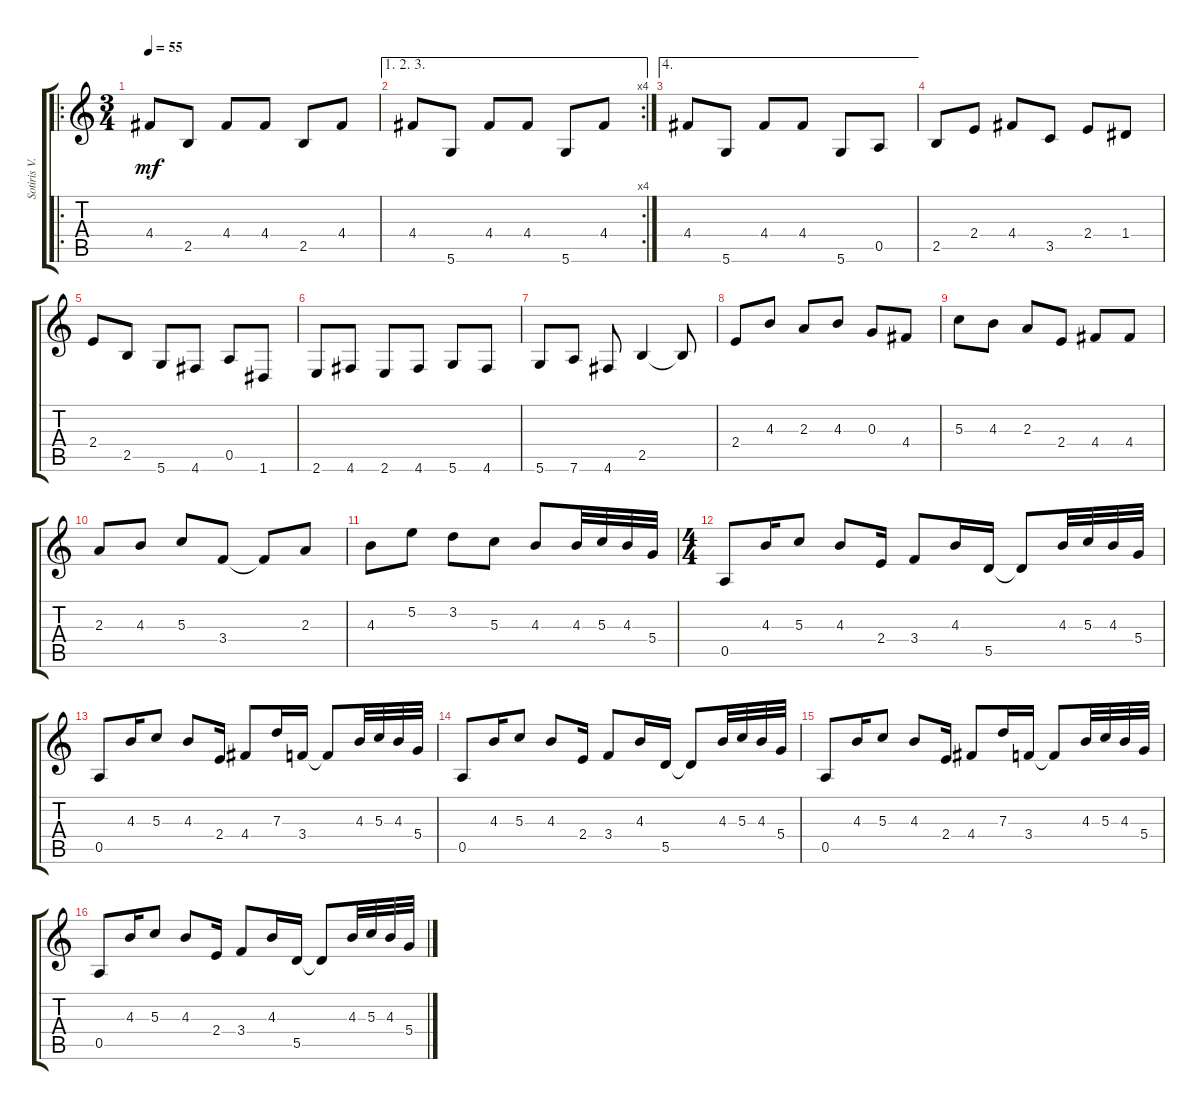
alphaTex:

\track ("Sotiris V." "Sotiris V.") {instrument distortionguitar}
\staff {score tabs}
\tuning (E4 B3 G3 D3 A2 D2) {hide}
\ro
\ts (3 4)
\tempo 55
\clef g2
\ks c
4.4.8{dy mf instrument distortionguitar} 2.5.8 4.4.8 4.4.8 2.5.8 4.4.8 |
\ae (1 2 3)
\rc 4
4.4.8 5.6.8 4.4.8 4.4.8 5.6.8 4.4.8 |
\ae 4
4.4.8 5.6.8 4.4.8 4.4.8 5.6.8 0.5.8 |
2.5.8 2.4.8 4.4.8 3.5.8 2.4.8 1.4.8 |
2.4.8 2.5.8 5.6.8 4.6.8 0.5.8 1.6.8 |
2.6.8 4.6.8 2.6.8 4.6.8 5.6.8 4.6.8 |
5.6.8 7.6.8 4.6.8 2.5.4 2.5{t}.8 |
2.4.8 4.3.8 2.3.8 4.3.8 0.3.8 4.4.8 |
5.3.8 4.3.8 2.3.8 2.4.8 4.4.8 4.4.8 |
2.3.8 4.3.8 5.3.8 3.4.8 3.4{t}.8 2.3.8 |
4.3.8 5.2.8 3.2.8 5.3.8 4.3.8 4.3.32 5.3.32 4.3.32 5.4.32 |
\ts (4 4)
0.5.8 4.3.16 5.3.8 4.3.8 2.4.16 3.4.8 4.3.16 5.5.16 5.5{t}.8 4.3.32 5.3.32 4.3.32 5.4.32 |
0.5.8 4.3.16 5.3.8 4.3.8 2.4.16 4.4.8 7.3.16 3.4.16 3.4{t}.8 4.3.32 5.3.32 4.3.32 5.4.32 |
0.5.8 4.3.16 5.3.8 4.3.8 2.4.16 3.4.8 4.3.16 5.5.16 5.5{t}.8 4.3.32 5.3.32 4.3.32 5.4.32 |
0.5.8 4.3.16 5.3.8 4.3.8 2.4.16 4.4.8 7.3.16 3.4.16 3.4{t}.8 4.3.32 5.3.32 4.3.32 5.4.32 |
0.5.8 4.3.16 5.3.8 4.3.8 2.4.16 3.4.8 4.3.16 5.5.16 5.5{t}.8 4.3.32 5.3.32 4.3.32 5.4.32
